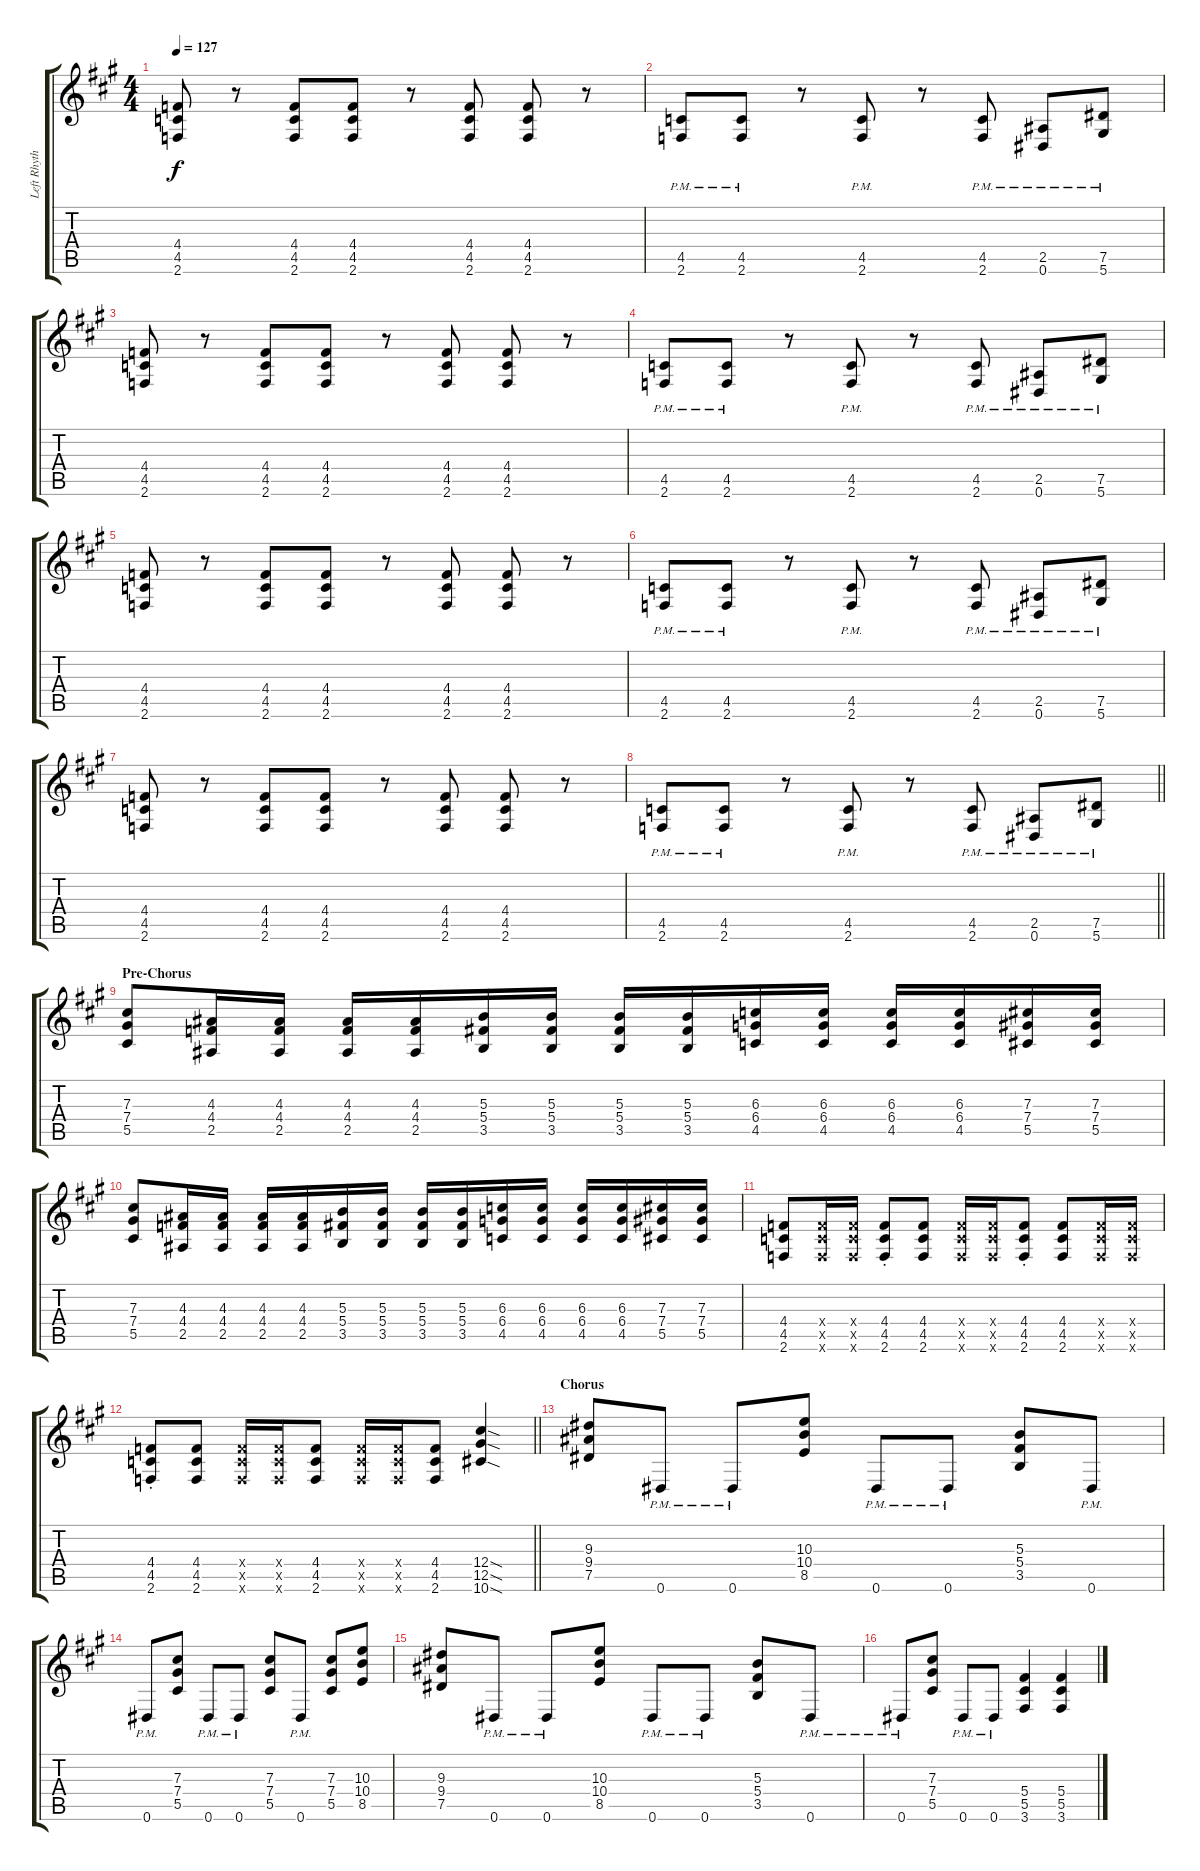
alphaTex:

\track ("Left Rhythm Guitar" "Left Rhyth") {instrument overdrivenguitar}
\staff {score tabs}
\tuning (Eb4 Bb3 Gb3 Db3 Ab2 Eb2) {hide}
\ts (4 4)
\tempo 127
\clef g2
\ks a
(4.4 4.5 2.6).8{dy f} r.8 (4.4 4.5 2.6).8 (4.4 4.5 2.6).8 r.8 (4.4 4.5 2.6).8 (4.4 4.5 2.6).8 r.8 |
(4.5{pm} 2.6{pm}).8 (4.5{pm} 2.6{pm}).8 r.8 (4.5{pm} 2.6{pm}).8 r.8 (4.5{pm} 2.6{pm}).8 (2.5{pm} 0.6{pm}).8 (7.5{pm} 5.6{pm}).8 |
(4.4 4.5 2.6).8 r.8 (4.4 4.5 2.6).8 (4.4 4.5 2.6).8 r.8 (4.4 4.5 2.6).8 (4.4 4.5 2.6).8 r.8 |
(4.5{pm} 2.6{pm}).8 (4.5{pm} 2.6{pm}).8 r.8 (4.5{pm} 2.6{pm}).8 r.8 (4.5{pm} 2.6{pm}).8 (2.5{pm} 0.6{pm}).8 (7.5{pm} 5.6{pm}).8 |
(4.4 4.5 2.6).8 r.8 (4.4 4.5 2.6).8 (4.4 4.5 2.6).8 r.8 (4.4 4.5 2.6).8 (4.4 4.5 2.6).8 r.8 |
(4.5{pm} 2.6{pm}).8 (4.5{pm} 2.6{pm}).8 r.8 (4.5{pm} 2.6{pm}).8 r.8 (4.5{pm} 2.6{pm}).8 (2.5{pm} 0.6{pm}).8 (7.5{pm} 5.6{pm}).8 |
(4.4 4.5 2.6).8 r.8 (4.4 4.5 2.6).8 (4.4 4.5 2.6).8 r.8 (4.4 4.5 2.6).8 (4.4 4.5 2.6).8 r.8 |
\barLineRight lightlight
(4.5{pm} 2.6{pm}).8 (4.5{pm} 2.6{pm}).8 r.8 (4.5{pm} 2.6{pm}).8 r.8 (4.5{pm} 2.6{pm}).8 (2.5{pm} 0.6{pm}).8 (7.5{pm} 5.6{pm}).8 |
\section ("" "Pre-Chorus")
(7.3 7.4 5.5).8 (4.3 4.4 2.5).16 (4.3 4.4 2.5).16 (4.3 4.4 2.5).16 (4.3 4.4 2.5).16 (5.3 5.4 3.5).16 (5.3 5.4 3.5).16 (5.3 5.4 3.5).16 (5.3 5.4 3.5).16 (6.3 6.4 4.5).16 (6.3 6.4 4.5).16 (6.3 6.4 4.5).16 (6.3 6.4 4.5).16 (7.3 7.4 5.5).16 (7.3 7.4 5.5).16 |
(7.3 7.4 5.5).8 (4.3 4.4 2.5).16 (4.3 4.4 2.5).16 (4.3 4.4 2.5).16 (4.3 4.4 2.5).16 (5.3 5.4 3.5).16 (5.3 5.4 3.5).16 (5.3 5.4 3.5).16 (5.3 5.4 3.5).16 (6.3 6.4 4.5).16 (6.3 6.4 4.5).16 (6.3 6.4 4.5).16 (6.3 6.4 4.5).16 (7.3 7.4 5.5).16 (7.3 7.4 5.5).16 |
(4.4 4.5 2.6).8 (4.4{x} 4.5{x} 2.6{x}).16 (4.4{x} 4.5{x} 2.6{x}).16 (4.4{st} 4.5{st} 2.6{st}).8 (4.4 4.5 2.6).8 (4.4{x} 4.5{x} 2.6{x}).16 (4.4{x} 4.5{x} 2.6{x}).16 (4.4{st} 4.5{st} 2.6{st}).8 (4.4 4.5 2.6).8 (4.4{x} 4.5{x} 2.6{x}).16 (4.4{x} 4.5{x} 2.6{x}).16 |
\barLineRight lightlight
(4.4{st} 4.5{st} 2.6{st}).8 (4.4 4.5 2.6).8 (4.4{x} 4.5{x} 2.6{x}).16 (4.4{x} 4.5{x} 2.6{x}).16 (4.4 4.5 2.6).8 (4.4{x} 4.5{x} 2.6{x}).16 (4.4{x} 4.5{x} 2.6{x}).16 (4.4 4.5 2.6).8 (12.4{sod} 12.5{sod} 10.6{sod}).4 |
\section ("" "Chorus")
(9.3 9.4 7.5).8 0.6{pm}.8 0.6{pm}.8 (10.3 10.4 8.5).8 0.6{pm}.8 0.6{pm}.8 (5.3 5.4 3.5).8 0.6{pm}.8 |
0.6{pm}.8 (7.3 7.4 5.5).8 0.6{pm}.8 0.6{pm}.8 (7.3 7.4 5.5).8 0.6{pm}.8 (7.3 7.4 5.5).8 (10.3 10.4 8.5).8 |
(9.3 9.4 7.5).8 0.6{pm}.8 0.6{pm}.8 (10.3 10.4 8.5).8 0.6{pm}.8 0.6{pm}.8 (5.3 5.4 3.5).8 0.6{pm}.8 |
0.6{pm}.8 (7.3 7.4 5.5).8 0.6{pm}.8 0.6{pm}.8 (5.4 5.5 3.6).4 (5.4 5.5 3.6).4
